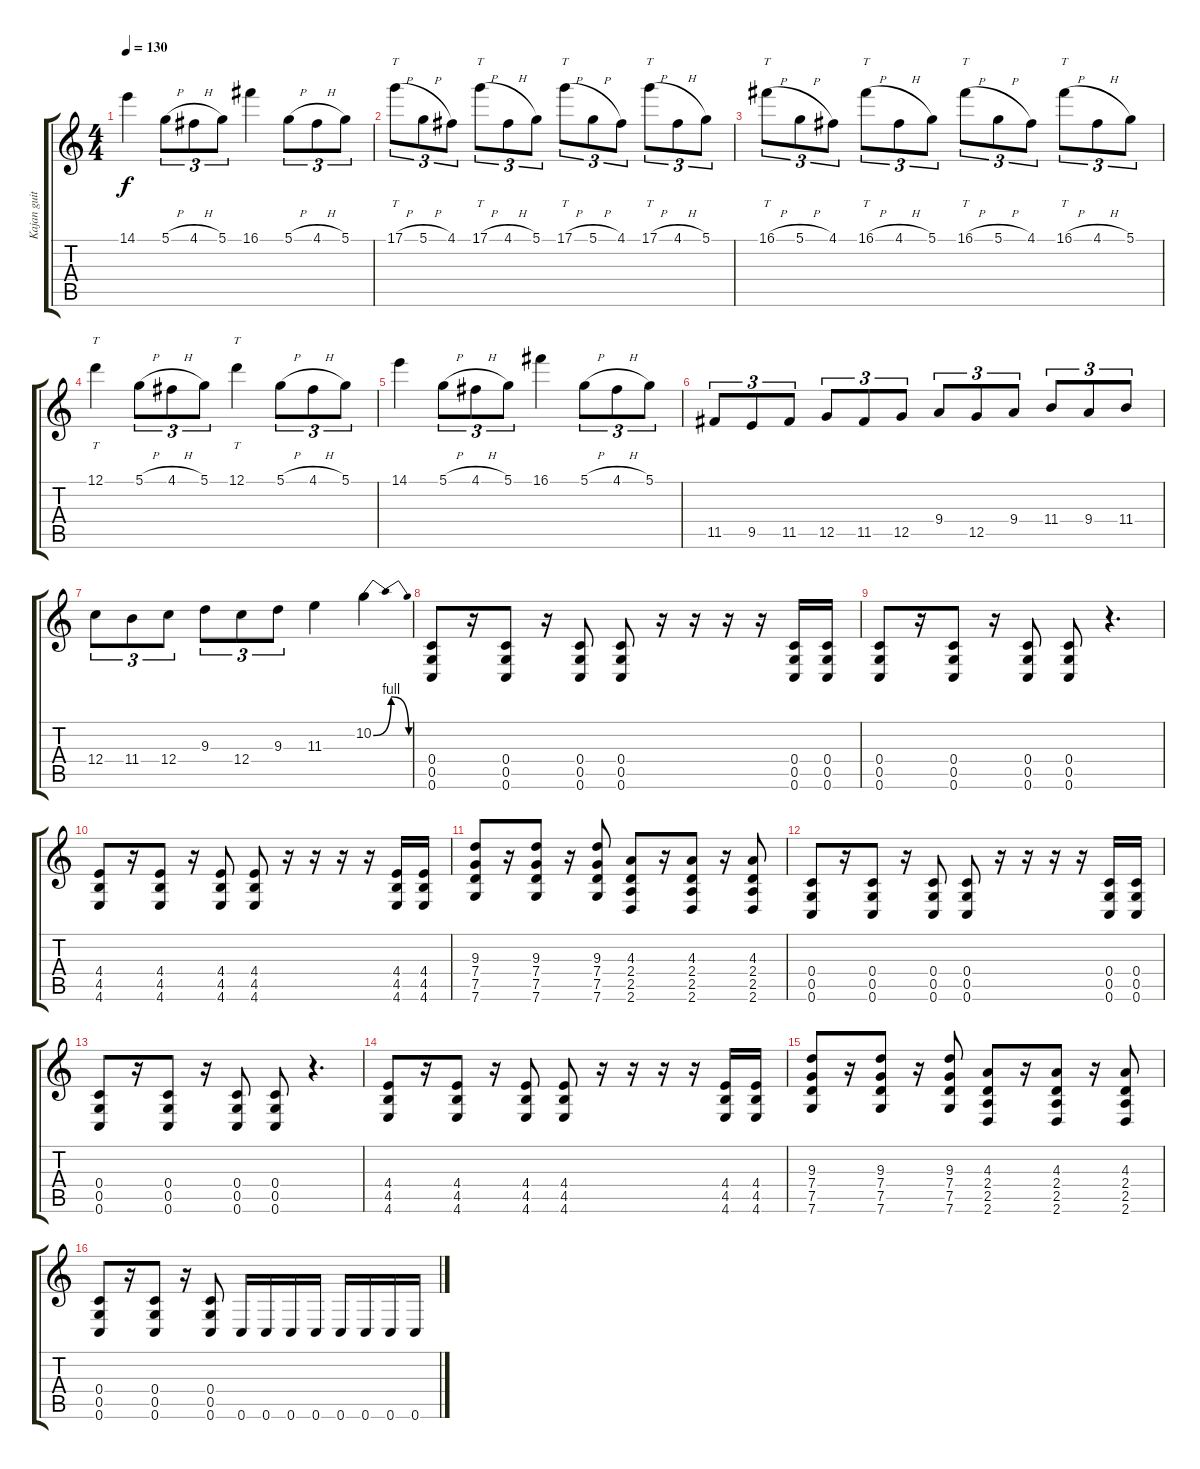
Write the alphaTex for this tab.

\track ("Kajan guitar 2" "Kajan guit") {instrument distortionguitar}
\staff {score tabs}
\tuning (D4 A3 F3 C3 G2 C2) {hide}
\ts (4 4)
\tempo 130
\clef g2
\ks c
14.1.4{dy f} 5.1{h}.8{tu (3 2)} 4.1{h}.8{tu (3 2)} 5.1.8{tu (3 2)} 16.1.4 5.1{h}.8{tu (3 2)} 4.1{h}.8{tu (3 2)} 5.1.8{tu (3 2)} |
17.1{h}.8{tt tu (3 2)} 5.1{h}.8{tu (3 2)} 4.1.8{tu (3 2)} 17.1{h}.8{tt tu (3 2)} 4.1{h}.8{tu (3 2)} 5.1.8{tu (3 2)} 17.1{h}.8{tt tu (3 2)} 5.1{h}.8{tu (3 2)} 4.1.8{tu (3 2)} 17.1{h}.8{tt tu (3 2)} 4.1{h}.8{tu (3 2)} 5.1.8{tu (3 2)} |
16.1{h}.8{tt tu (3 2)} 5.1{h}.8{tu (3 2)} 4.1.8{tu (3 2)} 16.1{h}.8{tt tu (3 2)} 4.1{h}.8{tu (3 2)} 5.1.8{tu (3 2)} 16.1{h}.8{tt tu (3 2)} 5.1{h}.8{tu (3 2)} 4.1.8{tu (3 2)} 16.1{h}.8{tt tu (3 2)} 4.1{h}.8{tu (3 2)} 5.1.8{tu (3 2)} |
12.1.4{tt} 5.1{h}.8{tu (3 2)} 4.1{h}.8{tu (3 2)} 5.1.8{tu (3 2)} 12.1.4{tt} 5.1{h}.8{tu (3 2)} 4.1{h}.8{tu (3 2)} 5.1.8{tu (3 2)} |
14.1.4 5.1{h}.8{tu (3 2)} 4.1{h}.8{tu (3 2)} 5.1.8{tu (3 2)} 16.1.4 5.1{h}.8{tu (3 2)} 4.1{h}.8{tu (3 2)} 5.1.8{tu (3 2)} |
11.5.8{tu (3 2)} 9.5.8{tu (3 2)} 11.5.8{tu (3 2)} 12.5.8{tu (3 2)} 11.5.8{tu (3 2)} 12.5.8{tu (3 2)} 9.4.8{tu (3 2)} 12.5.8{tu (3 2)} 9.4.8{tu (3 2)} 11.4.8{tu (3 2)} 9.4.8{tu (3 2)} 11.4.8{tu (3 2)} |
12.4.8{tu (3 2)} 11.4.8{tu (3 2)} 12.4.8{tu (3 2)} 9.3.8{tu (3 2)} 12.4.8{tu (3 2)} 9.3.8{tu (3 2)} 11.3.4 10.2{be (bendrelease 0 0 4 4 21 4 60 0)}.4 |
(0.4 0.5 0.6).8 r.16 (0.4 0.5 0.6).8 r.16 (0.4 0.5 0.6).8 (0.4 0.5 0.6).8 r.16 r.16 r.16 r.16 (0.4 0.5 0.6).16 (0.4 0.5 0.6).16 |
(0.4 0.5 0.6).8 r.16 (0.4 0.5 0.6).8 r.16 (0.4 0.5 0.6).8 (0.4 0.5 0.6).8 r.4{d} |
(4.4 4.5 4.6).8 r.16 (4.4 4.5 4.6).8 r.16 (4.4 4.5 4.6).8 (4.4 4.5 4.6).8 r.16 r.16 r.16 r.16 (4.4 4.5 4.6).16 (4.4 4.5 4.6).16 |
(9.3 7.4 7.5 7.6).8 r.16 (9.3 7.4 7.5 7.6).8 r.16 (9.3 7.4 7.5 7.6).8 (4.3 2.4 2.5 2.6).8 r.16 (4.3 2.4 2.5 2.6).8 r.16 (4.3 2.4 2.5 2.6).8 |
(0.4 0.5 0.6).8 r.16 (0.4 0.5 0.6).8 r.16 (0.4 0.5 0.6).8 (0.4 0.5 0.6).8 r.16 r.16 r.16 r.16 (0.4 0.5 0.6).16 (0.4 0.5 0.6).16 |
(0.4 0.5 0.6).8 r.16 (0.4 0.5 0.6).8 r.16 (0.4 0.5 0.6).8 (0.4 0.5 0.6).8 r.4{d} |
(4.4 4.5 4.6).8 r.16 (4.4 4.5 4.6).8 r.16 (4.4 4.5 4.6).8 (4.4 4.5 4.6).8 r.16 r.16 r.16 r.16 (4.4 4.5 4.6).16 (4.4 4.5 4.6).16 |
(9.3 7.4 7.5 7.6).8 r.16 (9.3 7.4 7.5 7.6).8 r.16 (9.3 7.4 7.5 7.6).8 (4.3 2.4 2.5 2.6).8 r.16 (4.3 2.4 2.5 2.6).8 r.16 (4.3 2.4 2.5 2.6).8 |
(0.4 0.5 0.6).8 r.16 (0.4 0.5 0.6).8 r.16 (0.4 0.5 0.6).8 0.6.16 0.6.16 0.6.16 0.6.16 0.6.16 0.6.16 0.6.16 0.6.16
